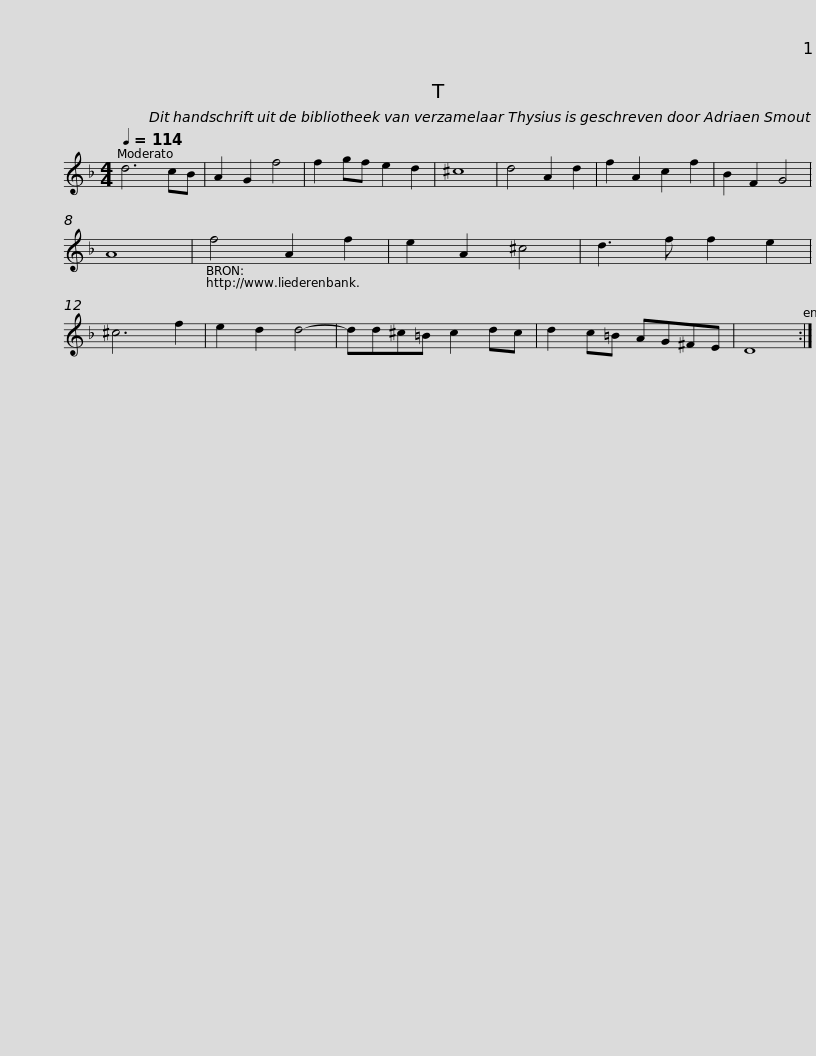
X:1
L:1/8
Q:1/4=114
M:4/4
I:linebreak $
K:F
U:s=!stemless!
V:1 treble
V:1
 d6 cB | A2 G2 f4 | f2 gf e2 d2 | s^c8 | d4 A2 d2 | %5
 f2 A2 c2 f2 | B2 F2 G4 | sA8 |$ f4 A2 f2 | e2 A2 ^c4 | %10
 d3 f f2 e2 | ^c6 f2 | e2 d2 d4- | dd^c=B c2 dc | d2 c=B AG^FE | %15
 sD8 :| %16
